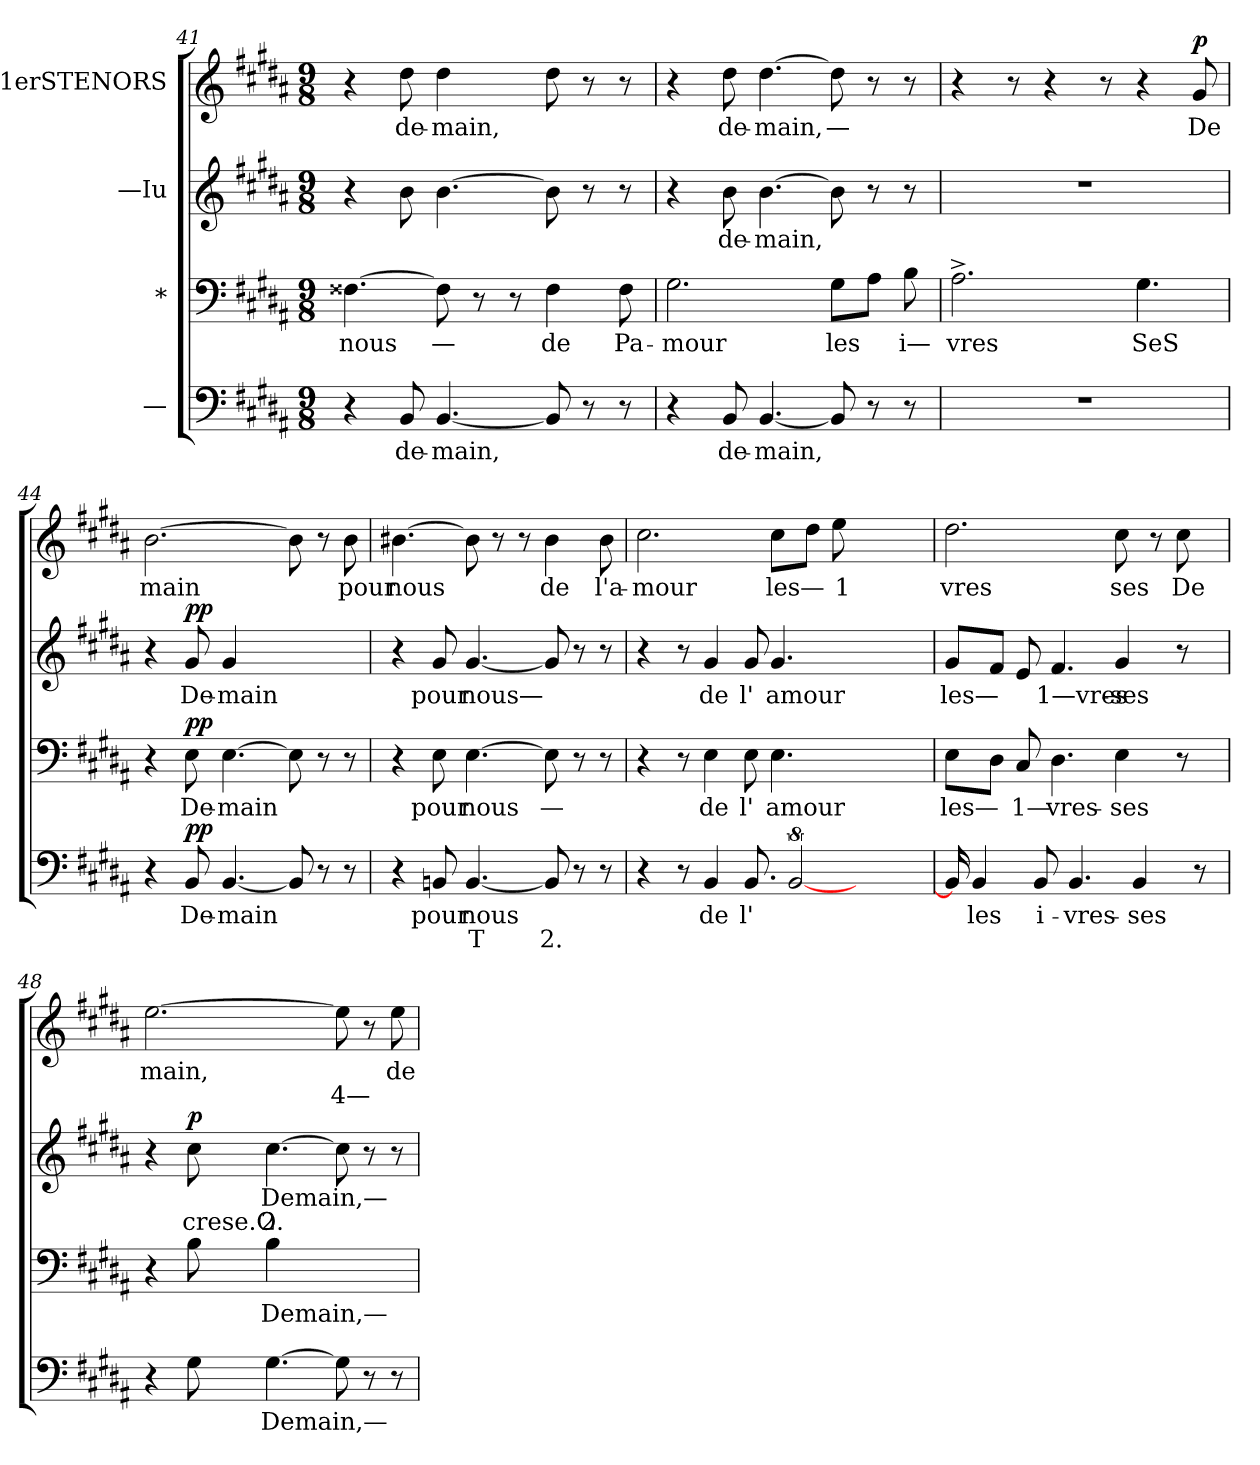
**kern	**text	**text	**dynam	**kern	**text	**dynam	**kern	**text	**text	**dynam	**kern	**text	**text	**dynam
*part4	*part4	*part4	*part4	*part3	*part3	*part3	*part2	*part2	*part2	*part2	*part1	*part1	*part1	*part1
*staff4	*staff4	*staff4	*staff4	*staff3	*staff3	*staff3	*staff2	*staff2	*staff2	*staff2	*staff1	*staff1	*staff1	*staff1
*I"—	*	*	*	*I"*	*	*	*I"—Iu	*	*	*	*I"1erSTENORS	*	*	*
*clefF4	*	*	*	*clefF4	*	*	*clefG2	*	*	*	*clefG2	*	*	*
*k[f#c#g#d#a#]	*	*	*	*k[f#c#g#d#a#]	*	*	*k[f#c#g#d#a#]	*	*	*	*k[f#c#g#d#a#]	*	*	*
*M9/8	*	*	*	*M9/8	*	*	*M9/8	*	*	*	*M9/8	*	*	*
=41	=41	=41	=41	=41	=41	=41	=41	=41	=41	=41	=41	=41	=41	=41
4r	.	.	.	[4.F##Xi\	nous	.	4r	.	.	.	4r	.	.	.
8BBi/	de-	.	.	.	.	.	8bi\	.	.	.	8dd#i\	de-	.	.
[4.BBi/	main,	.	.	8F##i\]	—	.	[4.bi\	.	.	.	4dd#i\	main,	.	.
.	.	.	.	8r	.	.	.	.	.	.	.	.	.	.
.	.	.	.	8r	.	.	.	.	.	.	8ryy	.	.	.
8BBi/]	.	.	.	4F##i\	de	.	8bi\]	.	.	.	8dd#i\	--	.	.
8r	.	.	.	.	.	.	8r	.	.	.	8r	.	.	.
8r	.	.	.	8F##i\	Pa-	.	8r	.	.	.	8r	.	.	.
!!LO:PB:g=z
=42	=42	=42	=42	=42	=42	=42	=42	=42	=42	=42	=42	=42	=42	=42
4r	.	.	.	2.G#i\	mour	.	4r	.	.	.	4r	.	.	.
8BBi/	de-	.	.	.	.	.	8bi\	de-	.	.	8dd#i\	de-	.	.
[4.BBi/	main,	.	.	.	.	.	[4.bi\	main,	.	.	[4.dd#i\	main,	.	.
8BBi/]	.	.	.	8G#i\L	les	.	8bi\]	.	.	.	8dd#i\]	—	.	.
8r	.	.	.	8A#i\J	.	.	8r	.	.	.	8r	.	.	.
8r	.	.	.	8Bi\	i—	.	8r	.	.	.	8r	.	.	.
=43	=43	=43	=43	=43	=43	=43	=43	=43	=43	=43	=43	=43	=43	=43
8%9r	.	.	.	2.A#^>i\	vres	.	8%9r	.	.	.	4r	.	.	.
.	.	.	.	.	.	.	.	.	.	.	8r	.	.	.
.	.	.	.	.	.	.	.	.	.	.	4r	.	.	.
.	.	.	.	.	.	.	.	.	.	.	8r	.	.	.
.	.	.	.	4.G#i\	SeS	.	.	.	.	.	4r	.	.	.
!	!	!	!	!	!	!	!	!	!	!	!	!	!	!LO:DY:a
.	.	.	.	.	.	.	.	.	.	.	8g#i/	De	.	p
=44	=44	=44	=44	=44	=44	=44	=44	=44	=44	=44	=44	=44	=44	=44
4r	.	.	.	4r	.	.	4r	.	.	.	[2.bi\	main	.	.
!	!	!	!LO:DY:a	!	!	!LO:DY:a	!	!	!	!LO:DY:a	!	!	!	!
8BBi/	De-	.	pp	8Ei\	De-	pp	8g#i/	De-	.	pp	.	.	.	.
[4.BBi/	main	.	.	[4.Ei\	main	.	4g#i/	main	.	.	.	.	.	.
.	.	.	.	.	.	.	2ryy	.	.	.	.	.	.	.
8BBi/]	.	.	.	8Ei\]	.	.	.	.	.	.	8bi\]	.	.	.
8r	.	.	.	8r	.	.	.	.	.	.	8r	.	.	.
8r	.	.	.	8r	.	.	.	.	.	.	8bi\	pour	.	.
!!LO:LB:g=z
=45	=45	=45	=45	=45	=45	=45	=45	=45	=45	=45	=45	=45	=45	=45
4r	.	.	.	4r	.	.	4r	.	.	.	[4.b#Xi\	nous	.	.
8BBni/	pour	.	.	8Ei\	pour	.	8g#i/	pour	.	.	.	.	.	.
[4.BBi/	nous	T	.	[4.Ei\	nous	.	[4.g#i/	nous—	.	.	8b#i\]	.	.	.
.	.	.	.	.	.	.	.	.	.	.	8r	.	.	.
.	.	.	.	.	.	.	.	.	.	.	8r	.	.	.
8BBi/]	.	2.	.	8Ei\]	—	.	8g#i/]	.	.	.	4b#i\	de	.	.
8r	.	.	.	8r	.	.	8r	.	.	.	.	.	.	.
8r	.	.	.	8r	.	.	8r	.	.	.	8b#i\	l'a-	.	.
=46	=46	=46	=46	=46	=46	=46	=46	=46	=46	=46	=46	=46	=46	=46
4r	.	.	.	4r	.	.	4r	.	.	.	2.cc#i\	mour	.	.
8r	.	.	.	8r	.	.	8r	.	.	.	.	.	.	.
4BBi/	de	.	.	4Ei\	de	.	4g#i/	de	.	.	.	.	.	.
8.BBi/	l'	.	.	8Ei\	l'	.	8g#i/	l'	.	.	.	.	.	.
.	.	.	.	4.Ei\	amour	.	4.g#i/	amour	.	.	8cc#i\L	les—	.	.
[16%5BBj/	.	.	.	.	.	.	.	.	.	.	.	.	.	.
.	.	.	.	.	.	.	.	.	.	.	8dd#i\J	.	.	.
.	.	.	.	.	.	.	.	.	.	.	8eei\	1	.	.
16ryy	.	.	.	4.ryy	.	.	4.ryy	.	.	.	4.ryy	.	.	.
4ryy	.	.	.	.	.	.	.	.	.	.	.	.	.	.
16ryy	.	.	.	.	.	.	.	.	.	.	.	.	.	.
=47	=47	=47	=47	=47	=47	=47	=47	=47	=47	=47	=47	=47	=47	=47
16BBj/]	.	.	.	8Ei\L	les—	.	8g#i/L	les—	.	.	2.dd#i\	vres	.	.
4BBi/	les	.	.	.	.	.	.	.	.	.	.	.	.	.
.	.	.	.	8D#i\J	.	.	8f#i/J	.	.	.	.	.	.	.
.	.	.	.	8C#i/	1—	.	8ei/	.	.	.	.	.	.	.
8BBi/	i-	.	.	.	.	.	.	.	.	.	.	.	.	.
.	.	.	.	4.D#i\	vres-	.	4.f#i/	1—vres-	.	.	.	.	.	.
4.BBi/	vres-	.	.	.	.	.	.	.	.	.	.	.	.	.
.	.	.	.	4Ei\	ses	.	4g#i/	ses	.	.	8cc#i\	ses	.	.
4BBi/	ses	.	.	.	.	.	.	.	.	.	.	.	.	.
.	.	.	.	.	.	.	.	.	.	.	8r	.	.	.
.	.	.	.	8r	.	.	8r	.	.	.	8cc#i\	De	.	.
8r	.	.	.	.	.	.	.	.	.	.	.	.	.	.
.	.	.	.	16ryy	.	.	16ryy	.	.	.	16ryy	.	.	.
!!LO:LB:g=z
=48	=48	=48	=48	=48	=48	=48	=48	=48	=48	=48	=48	=48	=48	=48
4r	.	.	.	4r	.	.	4r	.	.	.	[2.eei\	main,	.	.
!	!	!	!	!	!	!	!	!	!	!LO:DY:a	!	!	!	!
8G#i\	.	.	.	8Bi\	.	.	8cc#i\	.	crese.O	p	.	.	.	.
[4.G#i\	Demain,—	.	.	4Bi\	Demain,—	.	[4.cc#i\	Demain,—	2.	.	.	.	.	.
.	.	.	.	2ryy	.	.	.	.	.	.	.	.	.	.
8G#i\]	.	.	.	.	.	.	8cc#i\]	.	.	.	8eei\]	.	4—	.
8r	.	.	.	.	.	.	8r	.	.	.	8r	.	.	.
8r	.	.	.	.	.	.	8r	.	.	.	8eei\	de-	.	.
=	=	=	=	=	=	=	=	=	=	=	=	=	=	=
*-	*-	*-	*-	*-	*-	*-	*-	*-	*-	*-	*-	*-	*-	*-
